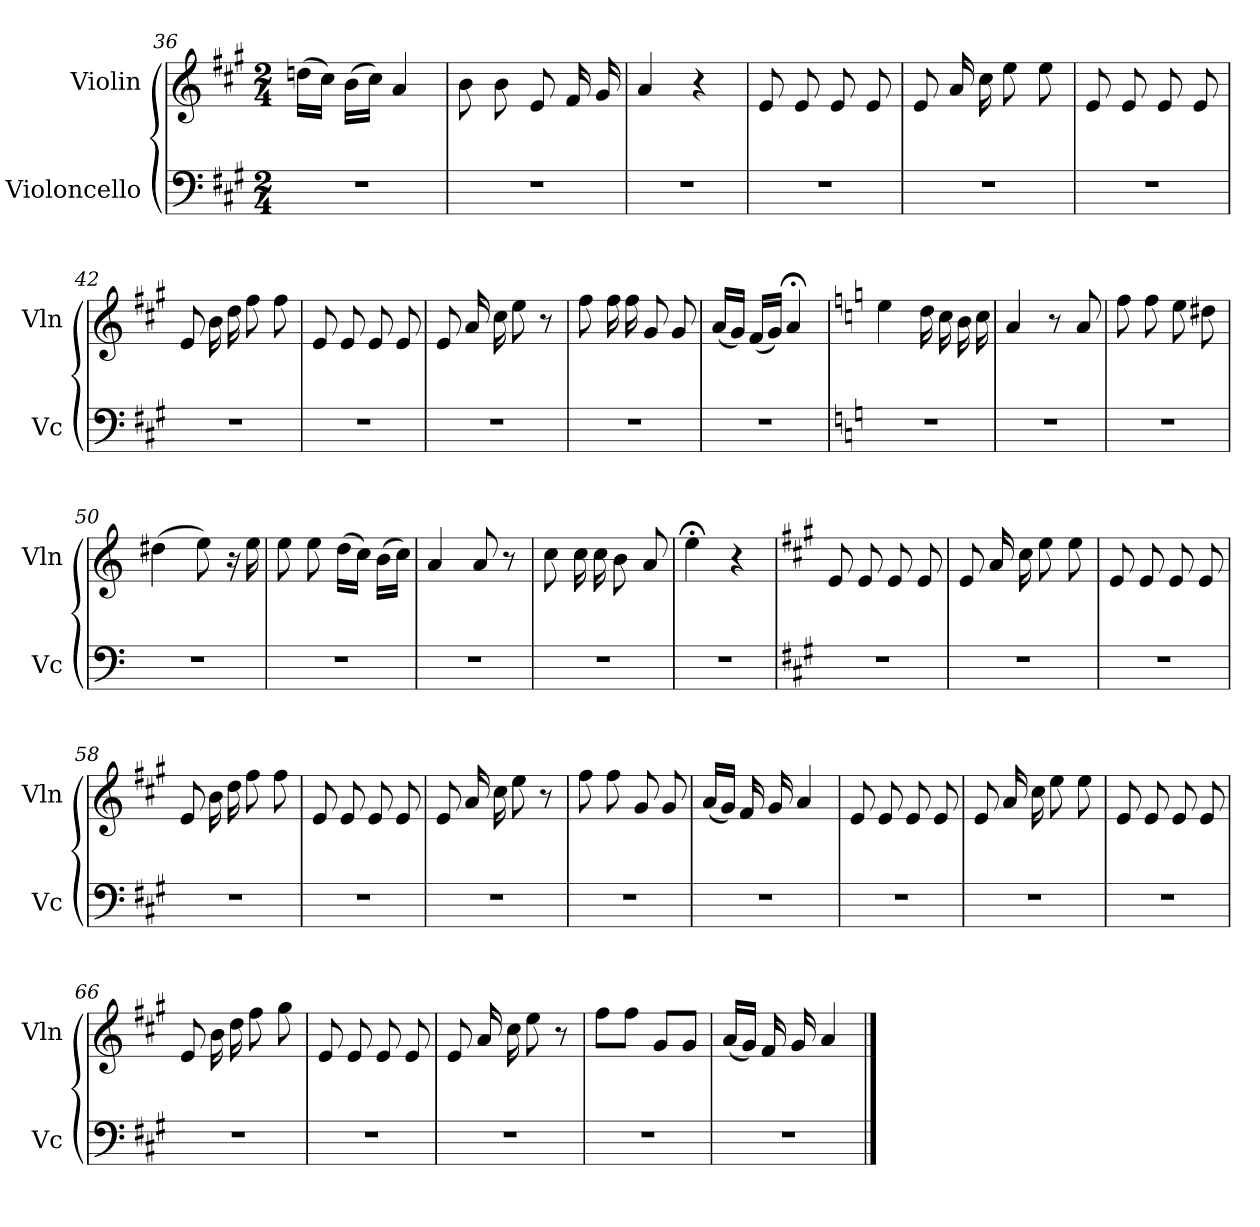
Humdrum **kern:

**kern	**kern
*part2	*part1
*staff2	*staff1
*I"Violoncello	*I"Violin
*I'Vc	*I'Vln
*clefF4	*clefG2
*k[f#c#g#]	*k[f#c#g#]
*M2/4	*M2/4
=36	=36
2r	(>16ddn\LL
.	16cc#\JJ)
.	(>16b\LL
.	16cc#\JJ)
.	4a/
=37	=37
2r	8b\
.	8b\
.	8e/
.	16f#/
.	16g#/
!!LO:LB:g=z
=38	=38
2r	4a/
.	4r
=39	=39
2r	8e/
.	8e/
.	8e/
.	8e/
=40	=40
2r	8e/
.	16a/
.	16cc#\
.	8ee\
.	8ee\
=41	=41
2r	8e/
.	8e/
.	8e/
.	8e/
=42	=42
2r	8e/
.	16b\
.	16dd\
.	8ff#\
.	8ff#\
=43	=43
2r	8e/
.	8e/
.	8e/
.	8e/
=44	=44
2r	8e/
.	16a/
.	16cc#\
.	8ee\
.	8r
!!LO:LB:g=z
=45	=45
2r	8ff#\
.	16ff#\
.	16ff#\
.	8g#/
.	8g#/
=46	=46
2r	(<16a/LL
.	16g#/JJ)
.	(<16f#/LL
.	16g#/JJ)
.	4a;</
=47	=47
*k[]	*k[]
2r	4ee\
.	16dd\
.	16cc\
.	16b\
.	16cc\
=48	=48
2r	4a/
.	8r
.	8a/
=49	=49
2r	8ff\
.	8ff\
.	8ee\
.	8dd#X\
=50	=50
2r	(>4dd#X\
.	8ee\)
.	16r
.	16ee\
=51	=51
2r	8ee\
.	8ee\
.	(>16dd\LL
.	16cc\JJ)
.	(>16b\LL
.	16cc\JJ)
!!LO:PB:g=z
=52	=52
2r	4a/
.	8a/
.	8r
=53	=53
2r	8cc\
.	16cc\
.	16cc\
.	8b\
.	8a/
=54	=54
2r	4ee;<\
.	4r
=55	=55
*k[f#c#g#]	*k[f#c#g#]
2r	8e/
.	8e/
.	8e/
.	8e/
=56	=56
2r	8e/
.	16a/
.	16cc#\
.	8ee\
.	8ee\
=57	=57
2r	8e/
.	8e/
.	8e/
.	8e/
=58	=58
2r	8e/
.	16b\
.	16dd\
.	8ff#\
.	8ff#\
!!LO:LB:g=z
=59	=59
2r	8e/
.	8e/
.	8e/
.	8e/
=60	=60
2r	8e/
.	16a/
.	16cc#\
.	8ee\
.	8r
=61	=61
2r	8ff#\
.	8ff#\
.	8g#/
.	8g#/
=62	=62
2r	(<16a/LL
.	16g#/JJ)
.	16f#/
.	16g#/
.	4a/
=63	=63
2r	8e/
.	8e/
.	8e/
.	8e/
=64	=64
2r	8e/
.	16a/
.	16cc#\
.	8ee\
.	8ee\
!!LO:LB:g=z
=65	=65
2r	8e/
.	8e/
.	8e/
.	8e/
!!LO:LB:g=z
=66	=66
2r	8e/
.	16b\
.	16dd\
.	8ff#\
.	8gg#\
=67	=67
2r	8e/
.	8e/
.	8e/
.	8e/
=68	=68
2r	8e/
.	16a/
.	16cc#\
.	8ee\
.	8r
=69	=69
2r	8ff#\L
.	8ff#\J
.	8g#/L
.	8g#/J
=70	=70
2r	(<16a/LL
.	16g#/JJ)
.	16f#/
.	16g#/
.	4a/
==	==
*-	*-
